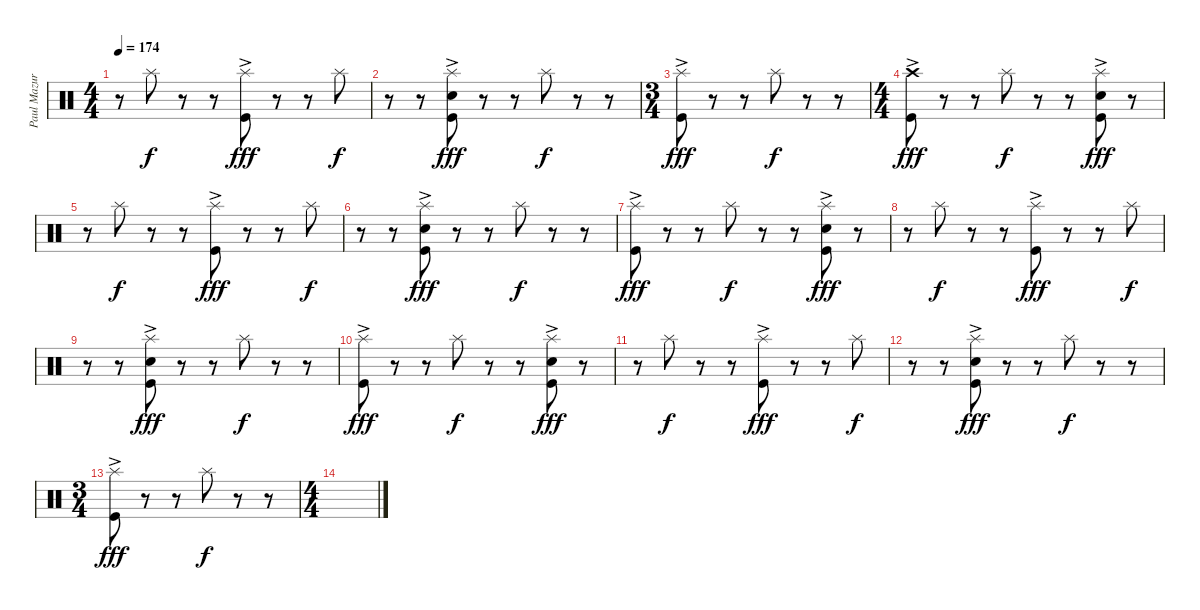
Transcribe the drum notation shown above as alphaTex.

\track ("Paul Mazurkiewicz" "Paul Mazur") {instrument percussion}
\staff {score}
\articulation defaults
\ts (4 4)
\tempo 174
\clef neutral
\ks c
r.8{dy fff} "Splash (hit)".8{dy f} r.8 r.8 ("Splash (hit)" "Kick (hit)"{ac}).8{dy fff} r.8 r.8 "Splash (hit)".8{dy f} |
r.8 r.8 ("Splash (hit)" "Electric Snare (hit)" "Kick (hit)"{ac}).8{dy fff} r.8 r.8 "Splash (hit)".8{dy f} r.8 r.8 |
\ts (3 4)
("Splash (hit)" "Kick (hit)"{ac}).8{dy fff} r.8 r.8 "Splash (hit)".8{dy f} r.8 r.8 |
\ts (4 4)
("Crash high (hit)" "Kick (hit)"{ac}).8{dy fff} r.8 r.8 "Splash (hit)".8{dy f} r.8 r.8 ("Splash (hit)" "Electric Snare (hit)" "Kick (hit)"{ac}).8{dy fff} r.8 |
r.8 "Splash (hit)".8{dy f} r.8 r.8 ("Splash (hit)" "Kick (hit)"{ac}).8{dy fff} r.8 r.8 "Splash (hit)".8{dy f} |
r.8 r.8 ("Splash (hit)" "Electric Snare (hit)" "Kick (hit)"{ac}).8{dy fff} r.8 r.8 "Splash (hit)".8{dy f} r.8 r.8 |
("Splash (hit)" "Kick (hit)"{ac}).8{dy fff} r.8 r.8 "Splash (hit)".8{dy f} r.8 r.8 ("Splash (hit)" "Electric Snare (hit)" "Kick (hit)"{ac}).8{dy fff} r.8 |
r.8 "Splash (hit)".8{dy f} r.8 r.8 ("Splash (hit)" "Kick (hit)"{ac}).8{dy fff} r.8 r.8 "Splash (hit)".8{dy f} |
r.8 r.8 ("Splash (hit)" "Electric Snare (hit)" "Kick (hit)"{ac}).8{dy fff} r.8 r.8 "Splash (hit)".8{dy f} r.8 r.8 |
("Splash (hit)" "Kick (hit)"{ac}).8{dy fff} r.8 r.8 "Splash (hit)".8{dy f} r.8 r.8 ("Splash (hit)" "Electric Snare (hit)" "Kick (hit)"{ac}).8{dy fff} r.8 |
r.8 "Splash (hit)".8{dy f} r.8 r.8 ("Splash (hit)" "Kick (hit)"{ac}).8{dy fff} r.8 r.8 "Splash (hit)".8{dy f} |
r.8 r.8 ("Splash (hit)" "Electric Snare (hit)" "Kick (hit)"{ac}).8{dy fff} r.8 r.8 "Splash (hit)".8{dy f} r.8 r.8 |
\ts (3 4)
("Splash (hit)" "Kick (hit)"{ac}).8{dy fff} r.8 r.8 "Splash (hit)".8{dy f} r.8 r.8 |
\ts (4 4)
